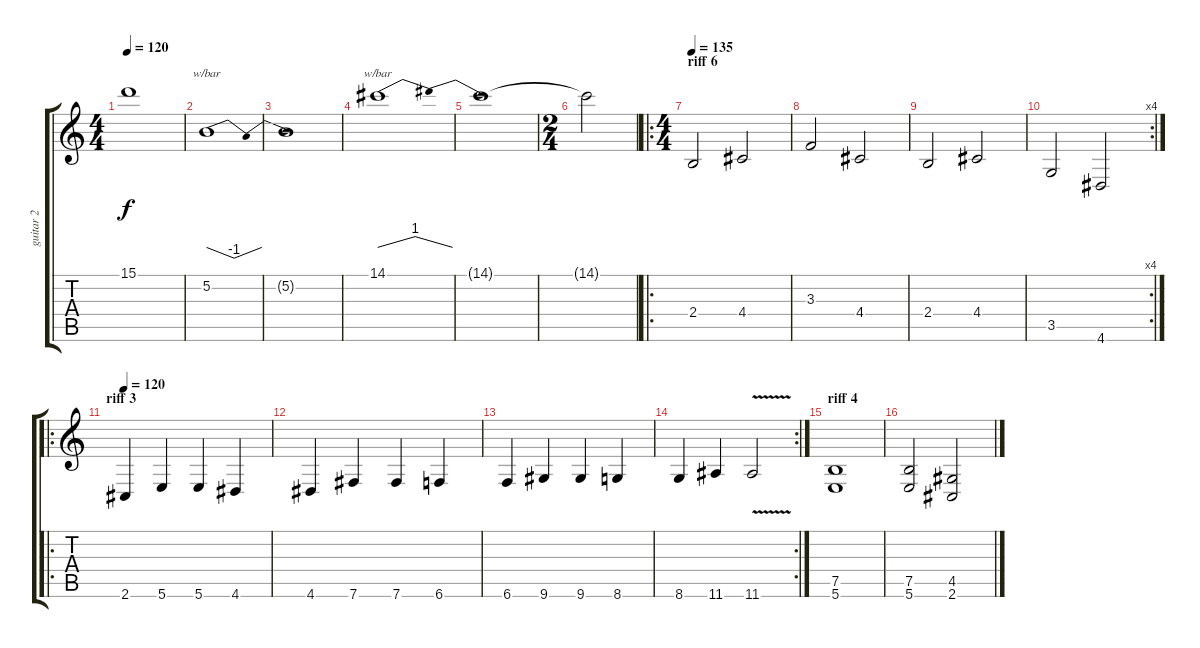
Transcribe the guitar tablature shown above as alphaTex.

\track ("guitar 2" "guitar 2") {instrument overdrivenguitar}
\staff {score tabs}
\tuning (B3 Gb3 D3 A2 E2 B1) {hide}
\ts (4 4)
\tempo 120
\clef g2
\ks c
15.1{t}.1{dy f} |
5.2.1{tbe (dip default 0 0 30 -4 60 0)} |
5.2{t}.1 |
14.1.1{tbe (dip default 0 0 30 4 60 0)} |
14.1{t}.1 |
\ts (2 4)
14.1{t}.2 |
\ro
\ts (4 4)
\section ("" "riff 6")
\tempo 135
2.4.2{volume 10} 4.4.2 |
3.3.2 4.4.2 |
2.4.2 4.4.2 |
\rc 4
3.5.2 4.6.2 |
\ro
\section ("" "riff 3")
\tempo 120
2.6.4 5.6.4 5.6.4 4.6.4 |
4.6.4 7.6.4 7.6.4 6.6.4 |
6.6.4 9.6.4 9.6.4 8.6.4 |
\rc 2
8.6.4 11.6.4 11.6{v}.2 |
\section ("" "riff 4")
(7.5 5.6).1 |
(7.5 5.6).2 (4.5 2.6).2
